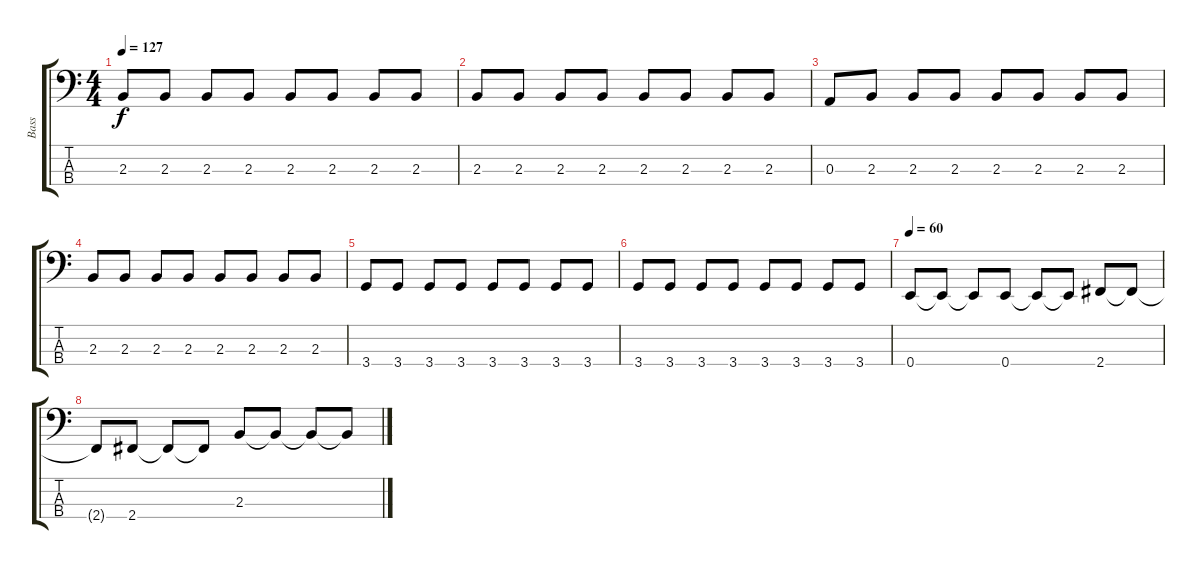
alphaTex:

\track ("Bass" "Bass") {instrument electricbasspick}
\staff {score tabs}
\tuning (G2 D2 A1 E1) {hide}
\ts (4 4)
\tempo 127
\clef f4
\ks c
2.3.8{dy f} 2.3.8 2.3.8 2.3.8 2.3.8 2.3.8 2.3.8 2.3.8 |
2.3.8 2.3.8 2.3.8 2.3.8 2.3.8 2.3.8 2.3.8 2.3.8 |
0.3.8 2.3.8 2.3.8 2.3.8 2.3.8 2.3.8 2.3.8 2.3.8 |
2.3.8 2.3.8 2.3.8 2.3.8 2.3.8 2.3.8 2.3.8 2.3.8 |
3.4.8 3.4.8 3.4.8 3.4.8 3.4.8 3.4.8 3.4.8 3.4.8 |
3.4.8 3.4.8 3.4.8 3.4.8 3.4.8 3.4.8 3.4.8 3.4.8 |
\tempo 60
0.4.8 0.4{t}.8 0.4{t}.8 0.4.8 0.4{t}.8 0.4{t}.8 2.4.8 2.4{t}.8 |
2.4{t}.8 2.4.8 2.4{t}.8 2.4{t}.8 2.3.8 2.3{t}.8 2.3{t}.8 2.3{t}.8
